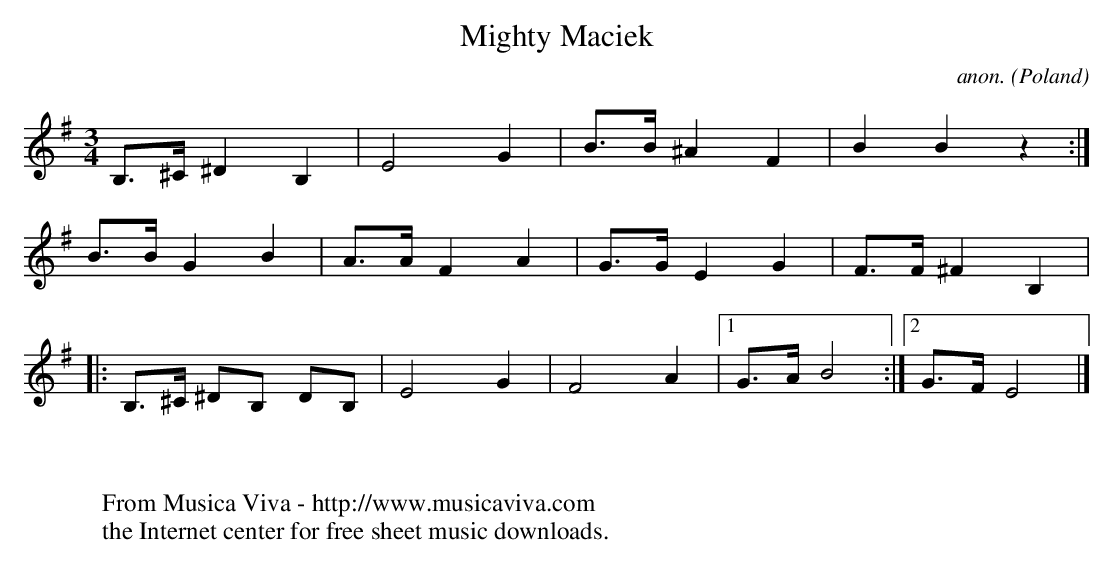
X:1
T:Mighty Maciek
C:anon.
O:Poland
M:3/4
L:1/8
K:Em
B,>^C^D2B,2|E4G2|B>B^A2F2|B2B2z2:|
B>BG2B2|A>AF2A2|G>GE2G2|F>F^F2B,2|
|:B,>^C ^DB, DB,|E4G2|F4A2|[1G>AB4:|[2G>FE4|]
W:
W:
W:  From Musica Viva - http://www.musicaviva.com
W:  the Internet center for free sheet music downloads.
